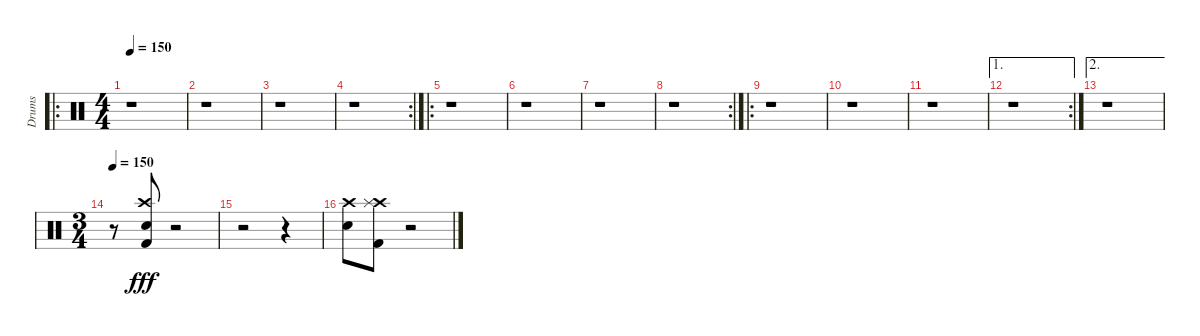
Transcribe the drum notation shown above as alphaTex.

\track ("Drums" "Drums") {instrument percussion}
\staff {score}
\articulation defaults
\ro
\ts (4 4)
\tempo 150
\tempo 112
\tempo 150
\clef neutral
\ks c
r.1{dy fff} |
r.1 |
r.1 |
\rc 2
r.1 |
\ro
r.1 |
r.1 |
r.1 |
\rc 2
r.1 |
\ro
r.1 |
r.1 |
r.1 |
\ae 1
\rc 2
r.1 |
\ae 2
r.1 |
\ts (3 4)
\tempo 150
r.8 ("Kick (hit) 2" "Crash high (hit)" "Snare (hit) 2").8 r.2 |
r.2 r.4 |
("Snare (hit) 2" "Crash high (hit)").8 ("Crash high (hit)" "Kick (hit) 2" "Splash (hit)").8 r.2
